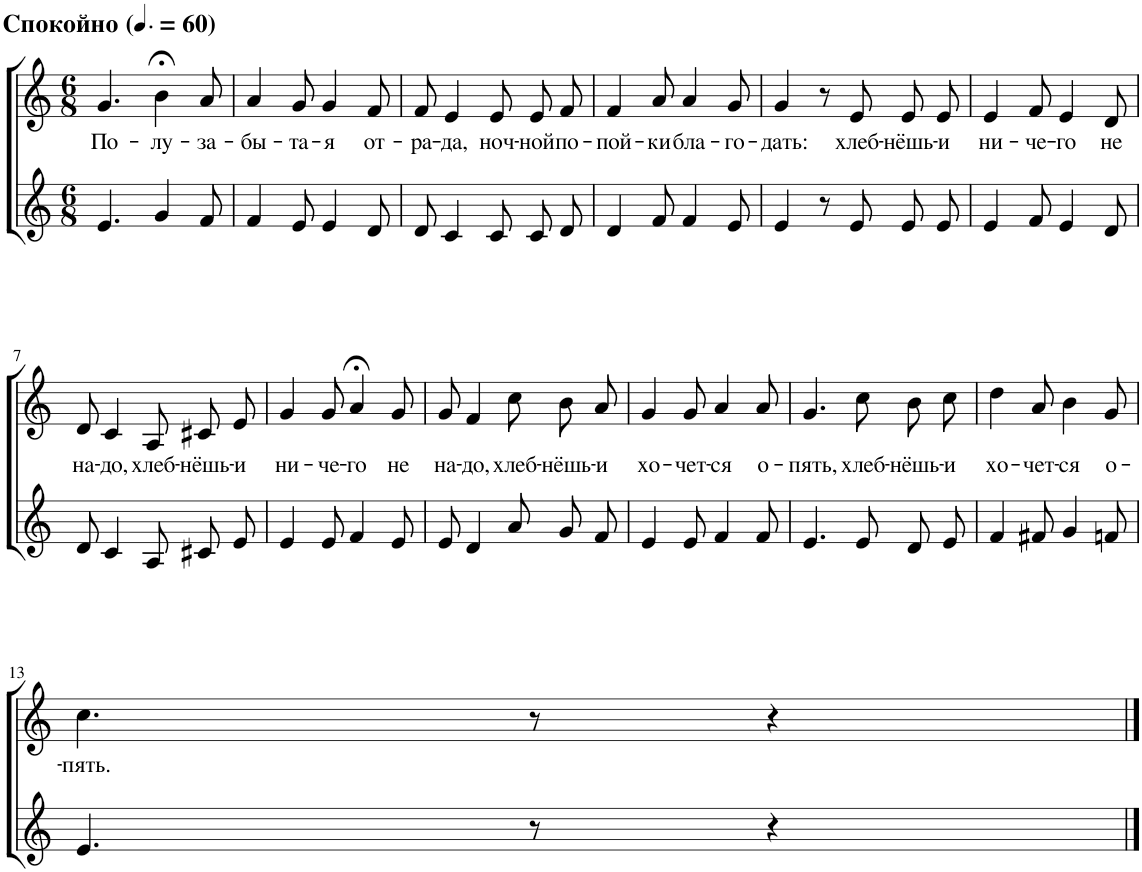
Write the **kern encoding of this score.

**kern	**kern	**text
*part2	*part1	*part1
*staff2	*staff1	*staff1
*I"Голос	*I"Голос	*
*clefG2	*clefG2	*
*k[]	*k[]	*
*M6/8	*M6/8	*
=1	=1	=1
!	!	!LO:LY:b
4.e/	4.g/	По-
!	!	!LO:LY:b
4g/	4b;<\	-лу-
!	!LO:TX:a:B:t=Спокойно (	!
!	!LO:TX:a:t=[quarter]	!
!	!LO:TX:a:t== 60)	!
!	!	!LO:LY:b
8f/	8a/	-за-
=2	=2	=2
!	!	!LO:LY:b
4f/	4a/	-бы-
!	!	!LO:LY:b
8e/	8g/	-та-
!	!	!LO:LY:b
4e/	4g/	-я
!	!	!LO:LY:b
8d/	8f/	от-
=3	=3	=3
!	!	!LO:LY:b
8d/	8f/	-ра-
!	!	!LO:LY:b
4c/	4e/	-да,
!	!	!LO:LY:b
8c/L	8e/L	ноч-
!	!	!LO:LY:b
8c/	8e/	-ной
!	!	!LO:LY:b
8d/J	8f/J	по-
=4	=4	=4
!	!	!LO:LY:b
4d/	4f/	-пой-
!	!	!LO:LY:b
8f/	8a/	-ки
!	!	!LO:LY:b
4f/	4a/	бла-
!	!	!LO:LY:b
8e/	8g/	-го-
=5	=5	=5
!	!	!LO:LY:b
4e/	4g/	-дать:
8r	8r	.
!	!	!LO:LY:b
8e/L	8e/L	хлеб-
!	!	!LO:LY:b
8e/	8e/	-нёшь-
!	!	!LO:LY:b
8e/J	8e/J	-и
=6	=6	=6
!	!	!LO:LY:b
4e/	4e/	ни-
!	!	!LO:LY:b
8f/	8f/	-че-
!	!	!LO:LY:b
4e/	4e/	-го
!	!	!LO:LY:b
8d/	8d/	не
!!LO:LB:g=z
=7	=7	=7
!	!	!LO:LY:b
8d/	8d/	на-
!	!	!LO:LY:b
4c/	4c/	-до,
!	!	!LO:LY:b
8A/L	8A/L	хлеб-
!	!	!LO:LY:b
8c#X/	8c#X/	-нёшь-
!	!	!LO:LY:b
8e/J	8e/J	-и
=8	=8	=8
!	!	!LO:LY:b
4e/	4g/	ни-
!	!	!LO:LY:b
8e/	8g/	-че-
!	!	!LO:LY:b
4f/	4a;</	-го
!	!	!LO:LY:b
8e/	8g/	не
=9	=9	=9
!	!	!LO:LY:b
8e/	8g/	на-
!	!	!LO:LY:b
4d/	4f/	-до,
!	!	!LO:LY:b
8a/L	8cc\L	хлеб-
!	!	!LO:LY:b
8g/	8b\	-нёшь-
!	!	!LO:LY:b
8f/J	8a\J	-и
=10	=10	=10
!	!	!LO:LY:b
4e/	4g/	хо-
!	!	!LO:LY:b
8e/	8g/	-чет-
!	!	!LO:LY:b
4f/	4a/	-ся
!	!	!LO:LY:b
8f/	8a/	о-
=11	=11	=11
!	!	!LO:LY:b
4.e/	4.g/	-пять,
!	!	!LO:LY:b
8e/L	8cc\L	хлеб-
!	!	!LO:LY:b
8d/	8b\	-нёшь-
!	!	!LO:LY:b
8e/J	8cc\J	-и
=12	=12	=12
!	!	!LO:LY:b
4f/	4dd\	хо-
!	!	!LO:LY:b
8f#X/	8a/	-чет-
!	!	!LO:LY:b
4g/	4b\	-ся
!	!	!LO:LY:b
8fn/	8g/	о-
!!LO:LB:g=z
=13	=13	=13
!	!	!LO:LY:b
4.e/	4.cc\	-пять.
8r	8r	.
4r	4r	.
==	==	==
*-	*-	*-
